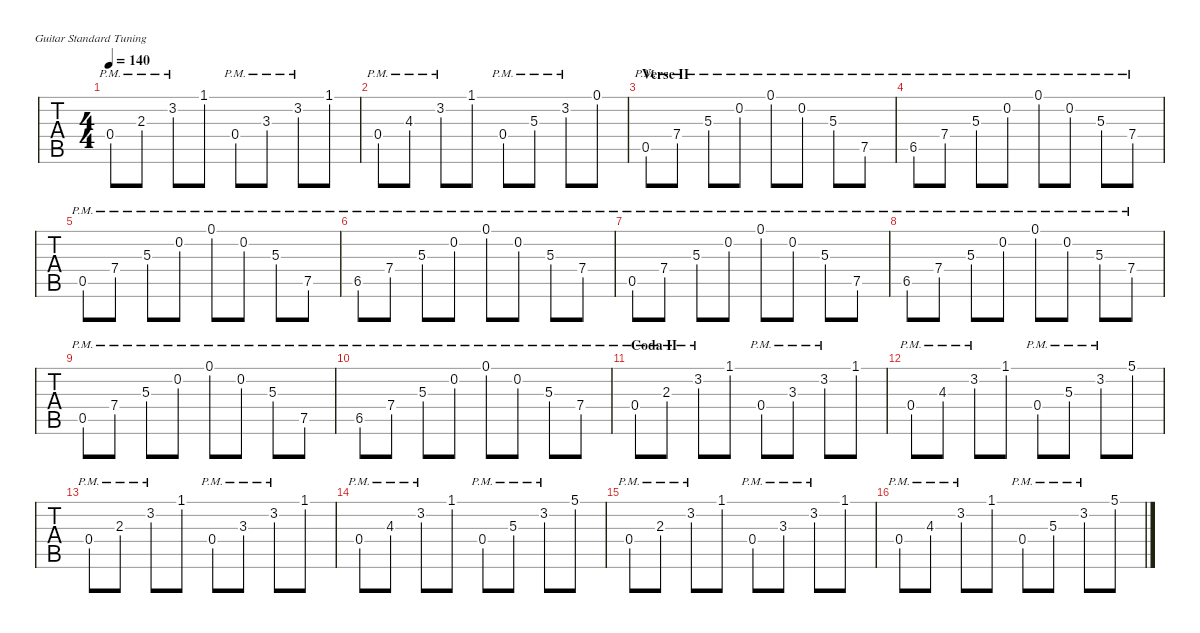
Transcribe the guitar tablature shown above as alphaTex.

\defaultSystemsLayout 4
\hideDynamics
\bracketExtendMode nobrackets
\otherSystemsTrackNameOrientation horizontal
\track ("Rhythm Guitar 1" "     ") {multiBarRest instrument distortionguitar}
\staff {tabs}
\tuning (E4 B3 G3 D3 A2 E2)
\ts (4 4)
\tempo 140
\clef g2
\ks c
0.4{pm}.8{dy mf} 2.3{pm}.8 3.2{pm}.8 1.1.8 0.4{pm}.8 3.3{pm acc #}.8 3.2{pm}.8 1.1.8 |
0.4{pm}.8 4.3{pm}.8 3.2{pm}.8 1.1.8 0.4{pm}.8 5.3{pm}.8 3.2{pm}.8 0.1.8 |
\section ("" "Verse II")
0.5{pm}.8 7.4{pm}.8 5.3{pm}.8 0.2{pm}.8 0.1{pm}.8 0.2{pm}.8 5.3{pm}.8 7.5{pm}.8 |
6.5{pm acc #}.8 7.4{pm}.8 5.3{pm}.8 0.2{pm}.8 0.1{pm}.8 0.2{pm}.8 5.3{pm}.8 7.4{pm}.8 |
0.5{pm}.8 7.4{pm}.8 5.3{pm}.8 0.2{pm}.8 0.1{pm}.8 0.2{pm}.8 5.3{pm}.8 7.5{pm}.8 |
6.5{pm acc #}.8 7.4{pm}.8 5.3{pm}.8 0.2{pm}.8 0.1{pm}.8 0.2{pm}.8 5.3{pm}.8 7.4{pm}.8 |
0.5{pm}.8 7.4{pm}.8 5.3{pm}.8 0.2{pm}.8 0.1{pm}.8 0.2{pm}.8 5.3{pm}.8 7.5{pm}.8 |
6.5{pm acc #}.8 7.4{pm}.8 5.3{pm}.8 0.2{pm}.8 0.1{pm}.8 0.2{pm}.8 5.3{pm}.8 7.4{pm}.8 |
0.5{pm}.8 7.4{pm}.8 5.3{pm}.8 0.2{pm}.8 0.1{pm}.8 0.2{pm}.8 5.3{pm}.8 7.5{pm}.8 |
6.5{pm acc #}.8 7.4{pm}.8 5.3{pm}.8 0.2{pm}.8 0.1{pm}.8 0.2{pm}.8 5.3{pm}.8 7.4{pm}.8 |
\section ("" "Coda II")
0.4{pm}.8 2.3{pm}.8 3.2{pm}.8 1.1.8 0.4{pm}.8 3.3{pm acc #}.8 3.2{pm}.8 1.1.8 |
0.4{pm}.8 4.3{pm}.8 3.2{pm}.8 1.1.8 0.4{pm}.8 5.3{pm}.8 3.2{pm}.8 5.1.8 |
0.4{pm}.8 2.3{pm}.8 3.2{pm}.8 1.1.8 0.4{pm}.8 3.3{pm acc #}.8 3.2{pm}.8 1.1.8 |
0.4{pm}.8 4.3{pm}.8 3.2{pm}.8 1.1.8 0.4{pm}.8 5.3{pm}.8 3.2{pm}.8 5.1.8 |
0.4{pm}.8 2.3{pm}.8 3.2{pm}.8 1.1.8 0.4{pm}.8 3.3{pm acc #}.8 3.2{pm}.8 1.1.8 |
0.4{pm}.8 4.3{pm}.8 3.2{pm}.8 1.1.8 0.4{pm}.8 5.3{pm}.8 3.2{pm}.8 5.1.8
